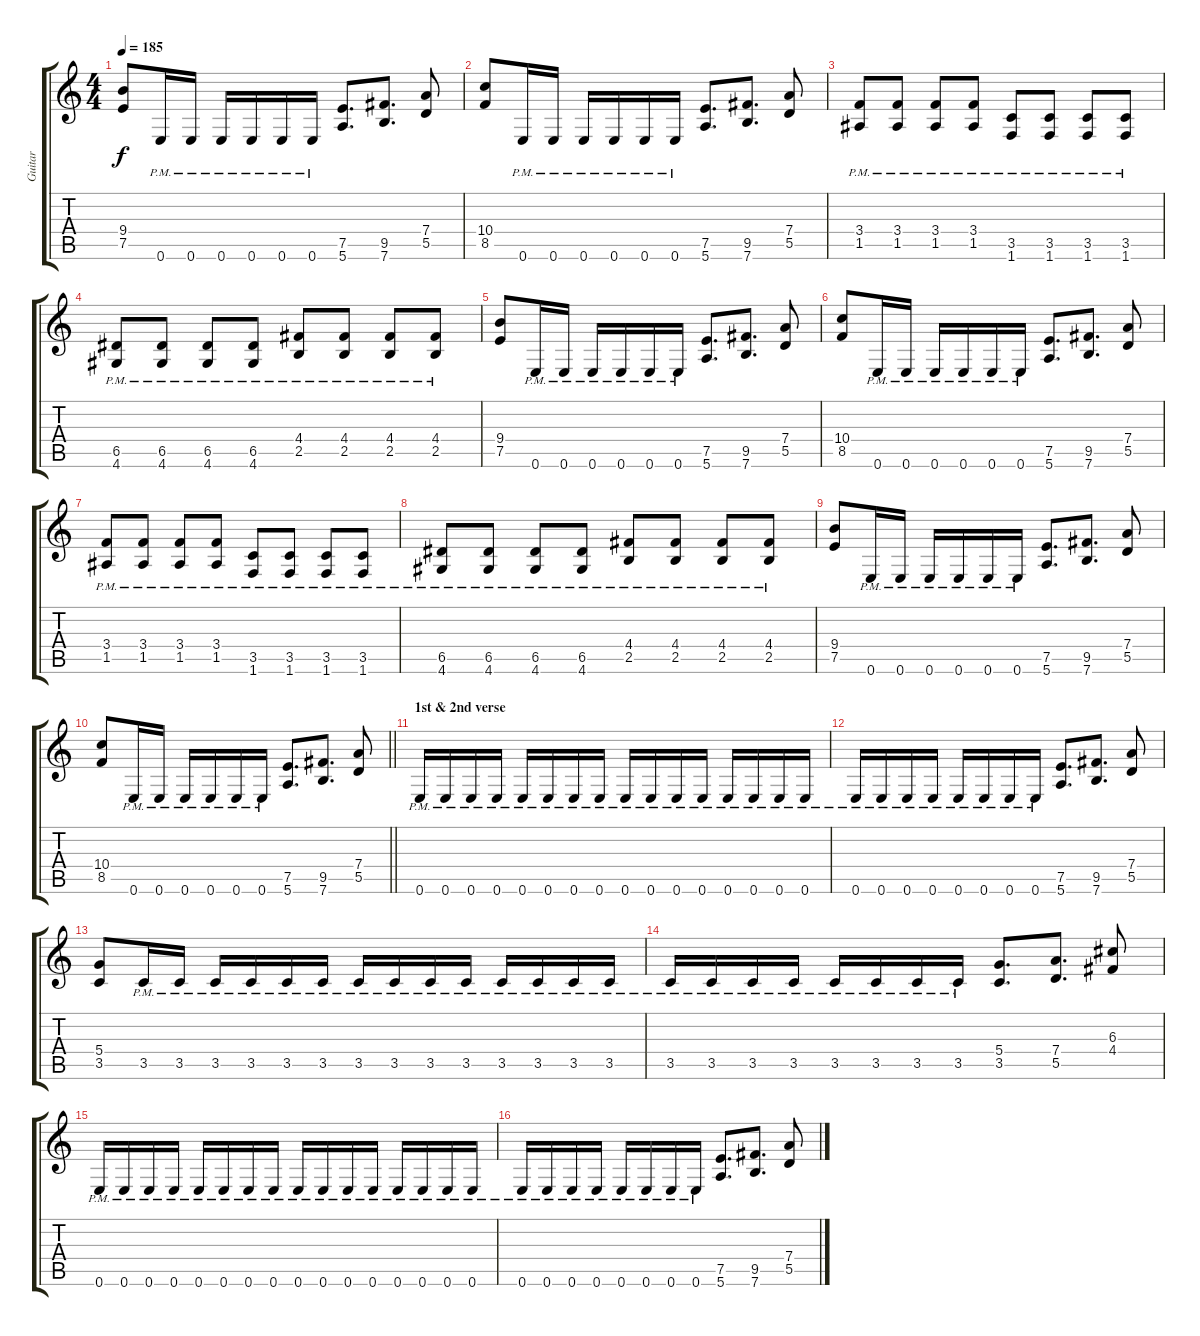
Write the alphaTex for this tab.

\track ("Guitar" "Guitar") {instrument distortionguitar}
\staff {score tabs}
\tuning (E4 B3 G3 D3 A2 E2) {hide}
\ts (4 4)
\tempo 185
\clef g2
\ks c
(9.4 7.5).8{dy f} 0.6{pm}.16 0.6{pm}.16 0.6{pm}.16 0.6{pm}.16 0.6{pm}.16 0.6{pm}.16 (7.5 5.6).8{d} (9.5 7.6).8{d} (7.4 5.5).8 |
(10.4 8.5).8 0.6{pm}.16 0.6{pm}.16 0.6{pm}.16 0.6{pm}.16 0.6{pm}.16 0.6{pm}.16 (7.5 5.6).8{d} (9.5 7.6).8{d} (7.4 5.5).8 |
(3.4{pm} 1.5{pm}).8 (3.4{pm} 1.5{pm}).8 (3.4{pm} 1.5{pm}).8 (3.4{pm} 1.5{pm}).8 (3.5{pm} 1.6{pm}).8 (3.5{pm} 1.6{pm}).8 (3.5{pm} 1.6{pm}).8 (3.5{pm} 1.6{pm}).8 |
(6.5{pm} 4.6{pm}).8 (6.5{pm} 4.6{pm}).8 (6.5{pm} 4.6{pm}).8 (6.5{pm} 4.6{pm}).8 (4.4{pm} 2.5{pm}).8 (4.4{pm} 2.5{pm}).8 (4.4{pm} 2.5{pm}).8 (4.4{pm} 2.5{pm}).8 |
(9.4 7.5).8 0.6{pm}.16 0.6{pm}.16 0.6{pm}.16 0.6{pm}.16 0.6{pm}.16 0.6{pm}.16 (7.5 5.6).8{d} (9.5 7.6).8{d} (7.4 5.5).8 |
(10.4 8.5).8 0.6{pm}.16 0.6{pm}.16 0.6{pm}.16 0.6{pm}.16 0.6{pm}.16 0.6{pm}.16 (7.5 5.6).8{d} (9.5 7.6).8{d} (7.4 5.5).8 |
(3.4{pm} 1.5{pm}).8 (3.4{pm} 1.5{pm}).8 (3.4{pm} 1.5{pm}).8 (3.4{pm} 1.5{pm}).8 (3.5{pm} 1.6{pm}).8 (3.5{pm} 1.6{pm}).8 (3.5{pm} 1.6{pm}).8 (3.5{pm} 1.6{pm}).8 |
(6.5{pm} 4.6{pm}).8 (6.5{pm} 4.6{pm}).8 (6.5{pm} 4.6{pm}).8 (6.5{pm} 4.6{pm}).8 (4.4{pm} 2.5{pm}).8 (4.4{pm} 2.5{pm}).8 (4.4{pm} 2.5{pm}).8 (4.4{pm} 2.5{pm}).8 |
(9.4 7.5).8 0.6{pm}.16 0.6{pm}.16 0.6{pm}.16 0.6{pm}.16 0.6{pm}.16 0.6{pm}.16 (7.5 5.6).8{d} (9.5 7.6).8{d} (7.4 5.5).8 |
\barLineRight lightlight
(10.4 8.5).8 0.6{pm}.16 0.6{pm}.16 0.6{pm}.16 0.6{pm}.16 0.6{pm}.16 0.6{pm}.16 (7.5 5.6).8{d} (9.5 7.6).8{d} (7.4 5.5).8 |
\section ("" "1st & 2nd verse")
0.6{pm}.16 0.6{pm}.16 0.6{pm}.16 0.6{pm}.16 0.6{pm}.16 0.6{pm}.16 0.6{pm}.16 0.6{pm}.16 0.6{pm}.16 0.6{pm}.16 0.6{pm}.16 0.6{pm}.16 0.6{pm}.16 0.6{pm}.16 0.6{pm}.16 0.6{pm}.16 |
0.6{pm}.16 0.6{pm}.16 0.6{pm}.16 0.6{pm}.16 0.6{pm}.16 0.6{pm}.16 0.6{pm}.16 0.6{pm}.16 (7.5 5.6).8{d} (9.5 7.6).8{d} (7.4 5.5).8 |
(5.4 3.5).8 3.5{pm}.16 3.5{pm}.16 3.5{pm}.16 3.5{pm}.16 3.5{pm}.16 3.5{pm}.16 3.5{pm}.16 3.5{pm}.16 3.5{pm}.16 3.5{pm}.16 3.5{pm}.16 3.5{pm}.16 3.5{pm}.16 3.5{pm}.16 |
3.5{pm}.16 3.5{pm}.16 3.5{pm}.16 3.5{pm}.16 3.5{pm}.16 3.5{pm}.16 3.5{pm}.16 3.5{pm}.16 (5.4 3.5).8{d} (7.4 5.5).8{d} (6.3 4.4).8 |
0.6{pm}.16 0.6{pm}.16 0.6{pm}.16 0.6{pm}.16 0.6{pm}.16 0.6{pm}.16 0.6{pm}.16 0.6{pm}.16 0.6{pm}.16 0.6{pm}.16 0.6{pm}.16 0.6{pm}.16 0.6{pm}.16 0.6{pm}.16 0.6{pm}.16 0.6{pm}.16 |
0.6{pm}.16 0.6{pm}.16 0.6{pm}.16 0.6{pm}.16 0.6{pm}.16 0.6{pm}.16 0.6{pm}.16 0.6{pm}.16 (7.5 5.6).8{d} (9.5 7.6).8{d} (7.4 5.5).8
